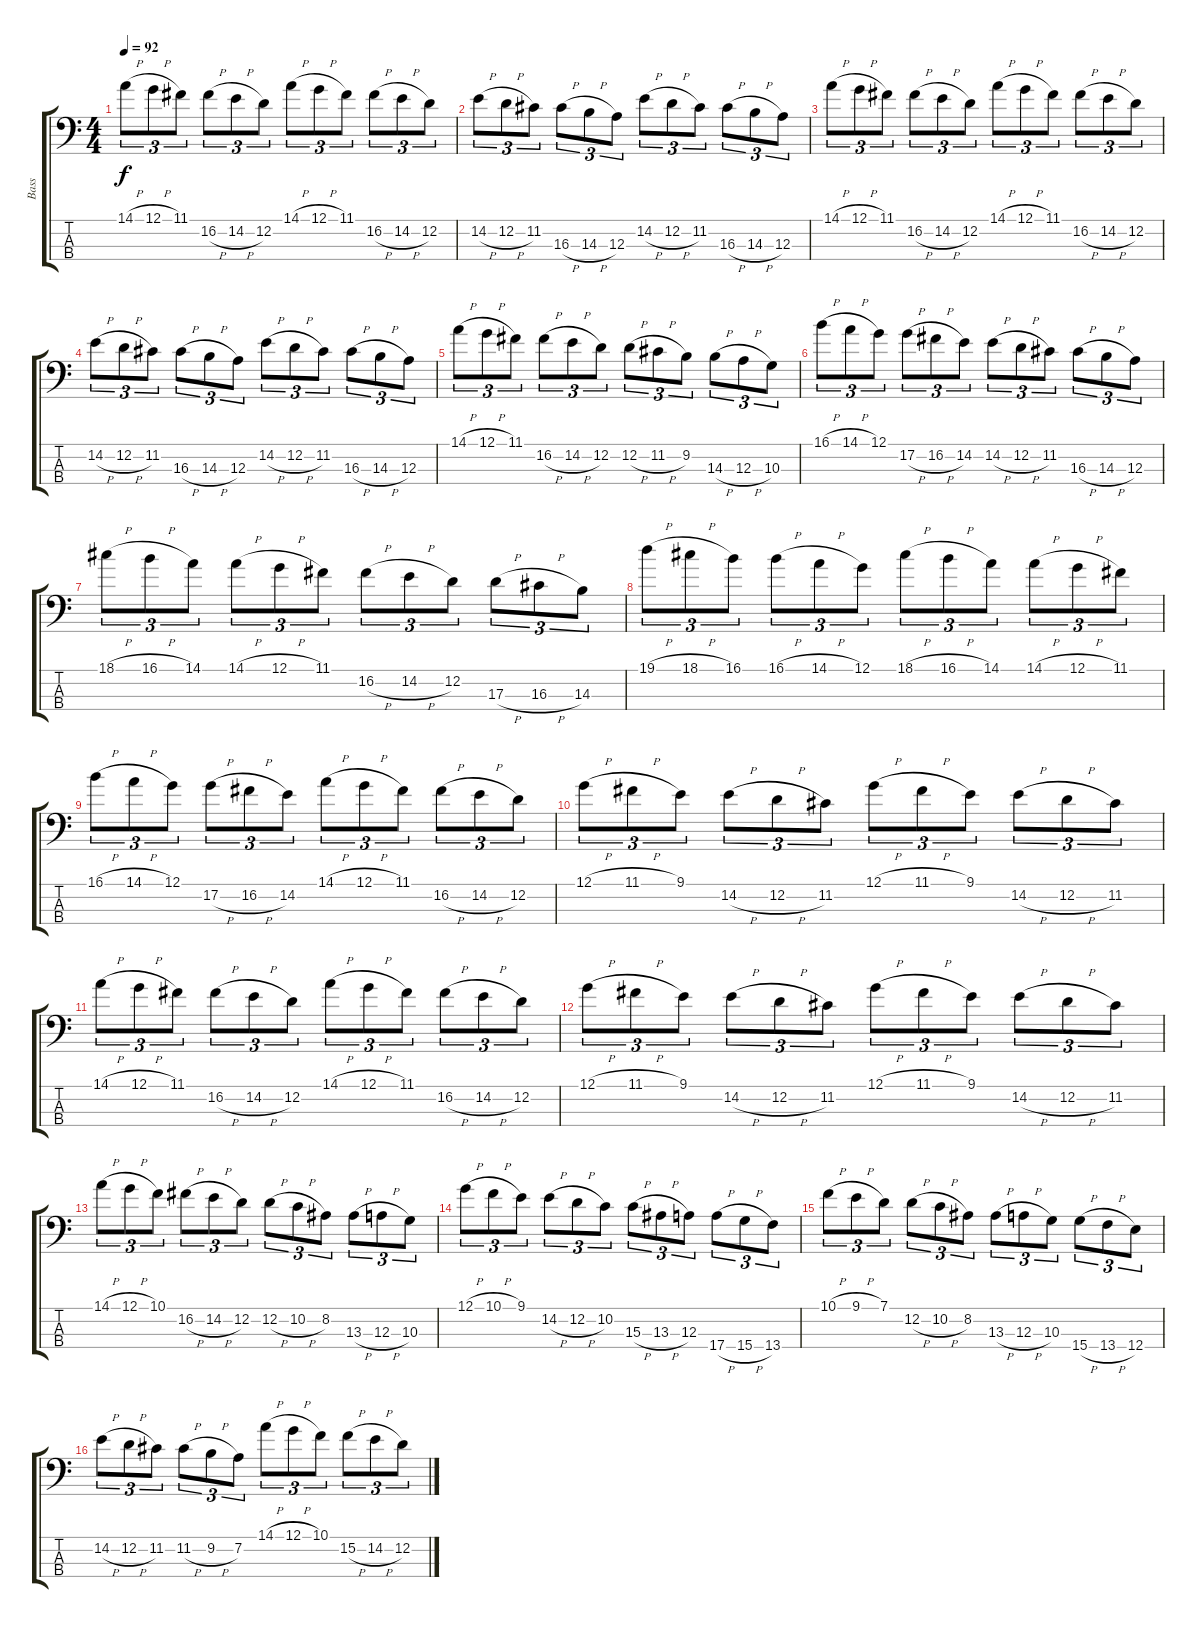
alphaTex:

\track ("Bass" "Bass") {instrument acousticbass}
\staff {score tabs}
\tuning (G2 D2 A1 E1) {hide}
\ts (4 4)
\tempo 92
\clef f4
\ks c
14.1{h}.8{tu (3 2) dy f instrument acousticbass} 12.1{h}.8{tu (3 2)} 11.1.8{tu (3 2)} 16.2{h}.8{tu (3 2)} 14.2{h}.8{tu (3 2)} 12.2.8{tu (3 2)} 14.1{h}.8{tu (3 2)} 12.1{h}.8{tu (3 2)} 11.1.8{tu (3 2)} 16.2{h}.8{tu (3 2)} 14.2{h}.8{tu (3 2)} 12.2.8{tu (3 2)} |
14.2{h}.8{tu (3 2)} 12.2{h}.8{tu (3 2)} 11.2.8{tu (3 2)} 16.3{h}.8{tu (3 2)} 14.3{h}.8{tu (3 2)} 12.3.8{tu (3 2)} 14.2{h}.8{tu (3 2)} 12.2{h}.8{tu (3 2)} 11.2.8{tu (3 2)} 16.3{h}.8{tu (3 2)} 14.3{h}.8{tu (3 2)} 12.3.8{tu (3 2)} |
14.1{h}.8{tu (3 2)} 12.1{h}.8{tu (3 2)} 11.1.8{tu (3 2)} 16.2{h}.8{tu (3 2)} 14.2{h}.8{tu (3 2)} 12.2.8{tu (3 2)} 14.1{h}.8{tu (3 2)} 12.1{h}.8{tu (3 2)} 11.1.8{tu (3 2)} 16.2{h}.8{tu (3 2)} 14.2{h}.8{tu (3 2)} 12.2.8{tu (3 2)} |
14.2{h}.8{tu (3 2)} 12.2{h}.8{tu (3 2)} 11.2.8{tu (3 2)} 16.3{h}.8{tu (3 2)} 14.3{h}.8{tu (3 2)} 12.3.8{tu (3 2)} 14.2{h}.8{tu (3 2)} 12.2{h}.8{tu (3 2)} 11.2.8{tu (3 2)} 16.3{h}.8{tu (3 2)} 14.3{h}.8{tu (3 2)} 12.3.8{tu (3 2)} |
14.1{h}.8{tu (3 2)} 12.1{h}.8{tu (3 2)} 11.1.8{tu (3 2)} 16.2{h}.8{tu (3 2)} 14.2{h}.8{tu (3 2)} 12.2.8{tu (3 2)} 12.2{h}.8{tu (3 2)} 11.2{h}.8{tu (3 2)} 9.2.8{tu (3 2)} 14.3{h}.8{tu (3 2)} 12.3{h}.8{tu (3 2)} 10.3.8{tu (3 2)} |
16.1{h}.8{tu (3 2)} 14.1{h}.8{tu (3 2)} 12.1.8{tu (3 2)} 17.2{h}.8{tu (3 2)} 16.2{h}.8{tu (3 2)} 14.2.8{tu (3 2)} 14.2{h}.8{tu (3 2)} 12.2{h}.8{tu (3 2)} 11.2.8{tu (3 2)} 16.3{h}.8{tu (3 2)} 14.3{h}.8{tu (3 2)} 12.3.8{tu (3 2)} |
18.1{h}.8{tu (3 2)} 16.1{h}.8{tu (3 2)} 14.1.8{tu (3 2)} 14.1{h}.8{tu (3 2)} 12.1{h}.8{tu (3 2)} 11.1.8{tu (3 2)} 16.2{h}.8{tu (3 2)} 14.2{h}.8{tu (3 2)} 12.2.8{tu (3 2)} 17.3{h}.8{tu (3 2)} 16.3{h}.8{tu (3 2)} 14.3.8{tu (3 2)} |
19.1{h}.8{tu (3 2)} 18.1{h}.8{tu (3 2)} 16.1.8{tu (3 2)} 16.1{h}.8{tu (3 2)} 14.1{h}.8{tu (3 2)} 12.1.8{tu (3 2)} 18.1{h}.8{tu (3 2)} 16.1{h}.8{tu (3 2)} 14.1.8{tu (3 2)} 14.1{h}.8{tu (3 2)} 12.1{h}.8{tu (3 2)} 11.1.8{tu (3 2)} |
16.1{h}.8{tu (3 2)} 14.1{h}.8{tu (3 2)} 12.1.8{tu (3 2)} 17.2{h}.8{tu (3 2)} 16.2{h}.8{tu (3 2)} 14.2.8{tu (3 2)} 14.1{h}.8{tu (3 2)} 12.1{h}.8{tu (3 2)} 11.1.8{tu (3 2)} 16.2{h}.8{tu (3 2)} 14.2{h}.8{tu (3 2)} 12.2.8{tu (3 2)} |
12.1{h}.8{tu (3 2)} 11.1{h}.8{tu (3 2)} 9.1.8{tu (3 2)} 14.2{h}.8{tu (3 2)} 12.2{h}.8{tu (3 2)} 11.2.8{tu (3 2)} 12.1{h}.8{tu (3 2)} 11.1{h}.8{tu (3 2)} 9.1.8{tu (3 2)} 14.2{h}.8{tu (3 2)} 12.2{h}.8{tu (3 2)} 11.2.8{tu (3 2)} |
14.1{h}.8{tu (3 2)} 12.1{h}.8{tu (3 2)} 11.1.8{tu (3 2)} 16.2{h}.8{tu (3 2)} 14.2{h}.8{tu (3 2)} 12.2.8{tu (3 2)} 14.1{h}.8{tu (3 2)} 12.1{h}.8{tu (3 2)} 11.1.8{tu (3 2)} 16.2{h}.8{tu (3 2)} 14.2{h}.8{tu (3 2)} 12.2.8{tu (3 2)} |
12.1{h}.8{tu (3 2)} 11.1{h}.8{tu (3 2)} 9.1.8{tu (3 2)} 14.2{h}.8{tu (3 2)} 12.2{h}.8{tu (3 2)} 11.2.8{tu (3 2)} 12.1{h}.8{tu (3 2)} 11.1{h}.8{tu (3 2)} 9.1.8{tu (3 2)} 14.2{h}.8{tu (3 2)} 12.2{h}.8{tu (3 2)} 11.2.8{tu (3 2)} |
14.1{h}.8{tu (3 2)} 12.1{h}.8{tu (3 2)} 10.1.8{tu (3 2)} 16.2{h}.8{tu (3 2)} 14.2{h}.8{tu (3 2)} 12.2.8{tu (3 2)} 12.2{h}.8{tu (3 2)} 10.2{h}.8{tu (3 2)} 8.2.8{tu (3 2)} 13.3{h}.8{tu (3 2)} 12.3{h}.8{tu (3 2)} 10.3.8{tu (3 2)} |
12.1{h}.8{tu (3 2)} 10.1{h}.8{tu (3 2)} 9.1.8{tu (3 2)} 14.2{h}.8{tu (3 2)} 12.2{h}.8{tu (3 2)} 10.2.8{tu (3 2)} 15.3{h}.8{tu (3 2)} 13.3{h}.8{tu (3 2)} 12.3.8{tu (3 2)} 17.4{h}.8{tu (3 2)} 15.4{h}.8{tu (3 2)} 13.4.8{tu (3 2)} |
10.1{h}.8{tu (3 2)} 9.1{h}.8{tu (3 2)} 7.1.8{tu (3 2)} 12.2{h}.8{tu (3 2)} 10.2{h}.8{tu (3 2)} 8.2.8{tu (3 2)} 13.3{h}.8{tu (3 2)} 12.3{h}.8{tu (3 2)} 10.3.8{tu (3 2)} 15.4{h}.8{tu (3 2)} 13.4{h}.8{tu (3 2)} 12.4.8{tu (3 2)} |
14.2{h}.8{tu (3 2)} 12.2{h}.8{tu (3 2)} 11.2.8{tu (3 2)} 11.2{h}.8{tu (3 2)} 9.2{h}.8{tu (3 2)} 7.2.8{tu (3 2)} 14.1{h}.8{tu (3 2)} 12.1{h}.8{tu (3 2)} 10.1.8{tu (3 2)} 15.2{h}.8{tu (3 2)} 14.2{h}.8{tu (3 2)} 12.2.8{tu (3 2)}
